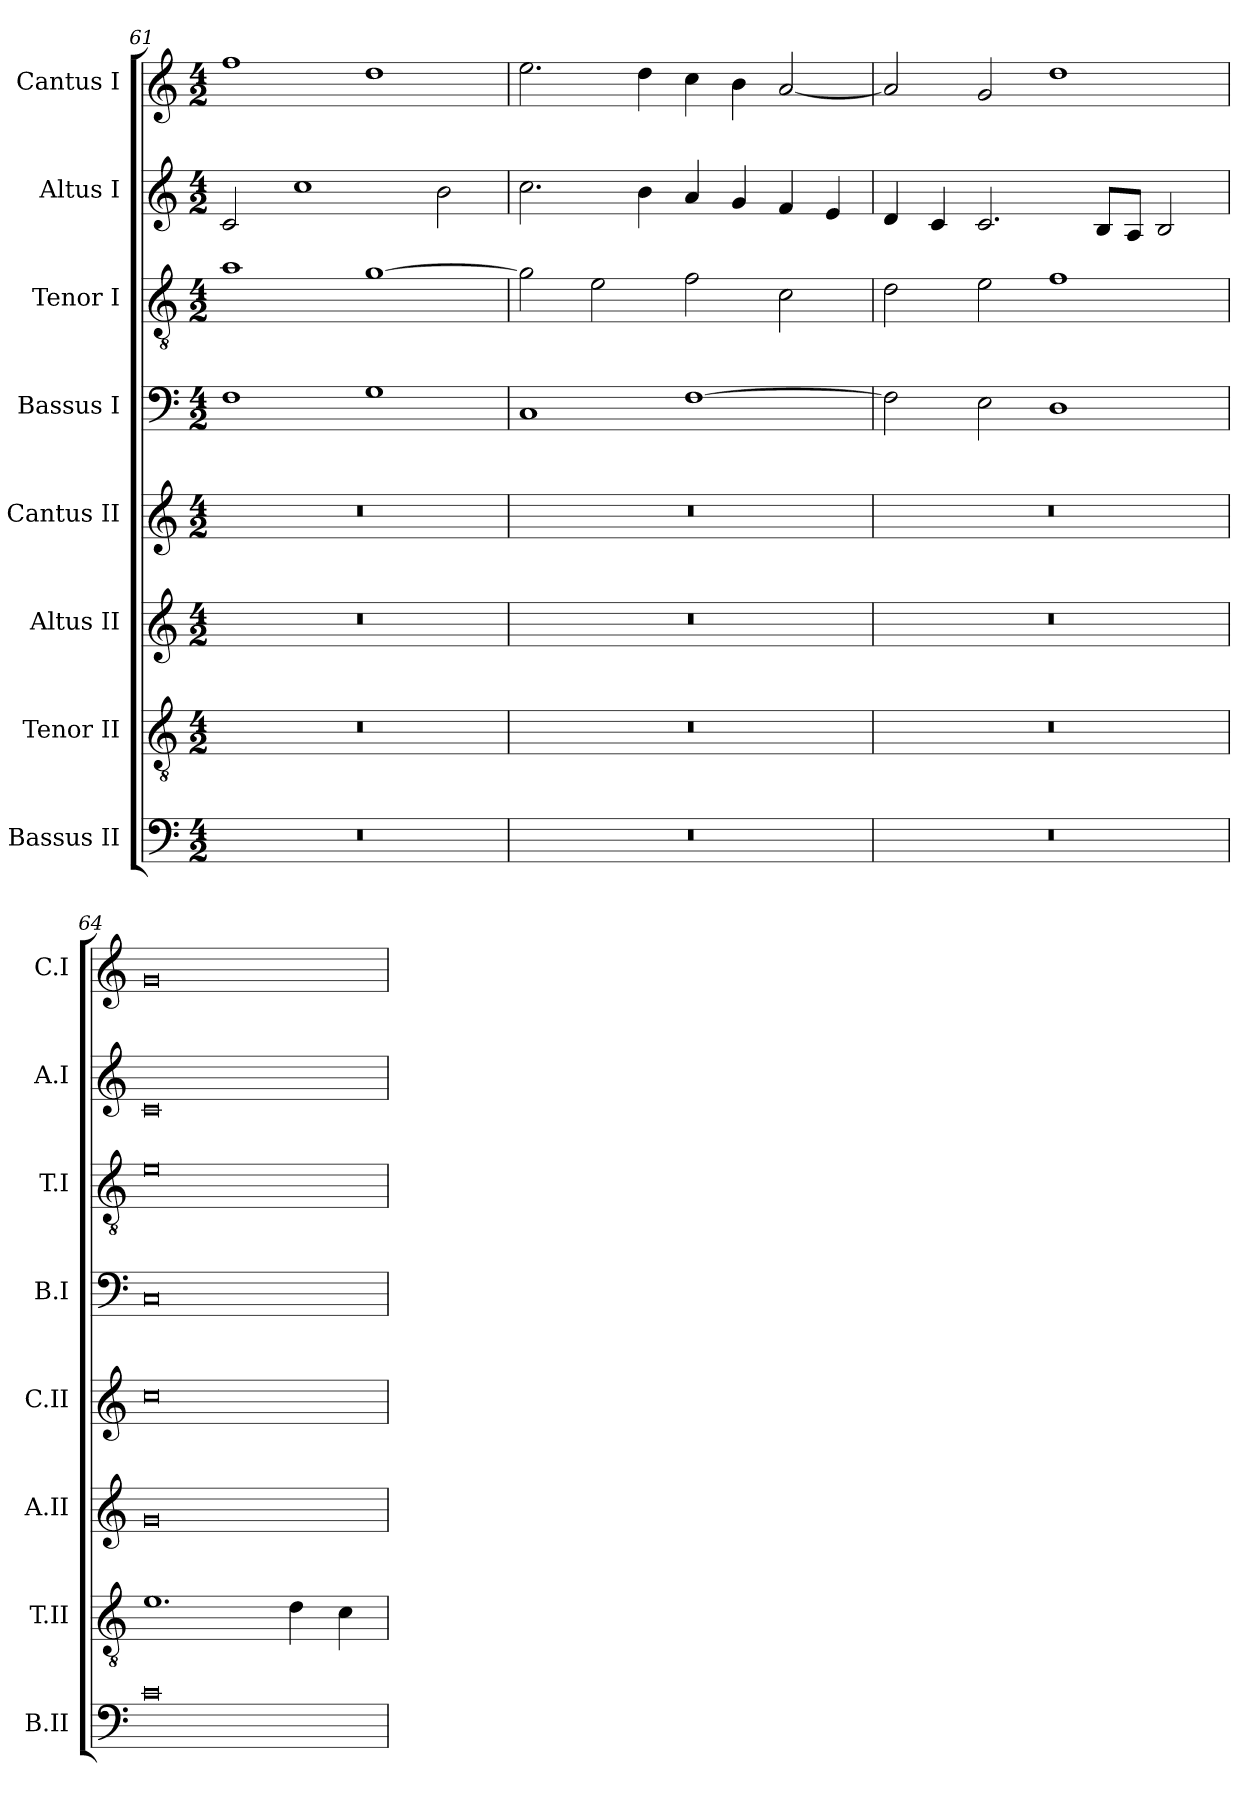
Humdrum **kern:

**kern	**kern	**kern	**kern	**kern	**kern	**kern	**kern
*part8	*part7	*part6	*part5	*part4	*part3	*part2	*part1
*staff8	*staff7	*staff6	*staff5	*staff4	*staff3	*staff2	*staff1
*I"Bassus II	*I"Tenor II	*I"Altus II	*I"Cantus II	*I"Bassus I	*I"Tenor I	*I"Altus I	*I"Cantus I
*I'B.II	*I'T.II	*I'A.II	*I'C.II	*I'B.I	*I'T.I	*I'A.I	*I'C.I
*clefF4	*clefGv2	*clefG2	*clefG2	*clefF4	*clefGv2	*clefG2	*clefG2
*	*ITrd7c12	*	*	*	*ITrd7c12	*	*
*k[]	*k[]	*k[]	*k[]	*k[]	*k[]	*k[]	*k[]
*C:	*C:	*C:	*C:	*C:	*C:	*C:	*C:
*M4/2	*M4/2	*M4/2	*M4/2	*M4/2	*M4/2	*M4/2	*M4/2
=61	=61	=61	=61	=61	=61	=61	=61
0r	0r	0r	0r	1F\	1A\	2c/	1ff\
.	.	.	.	.	.	1cc\	.
.	.	.	.	1G\	[1G\	.	1dd\
.	.	.	.	.	.	2b\	.
=62	=62	=62	=62	=62	=62	=62	=62
0r	0r	0r	0r	1C/	2G\]	2.cc\	2.ee\
.	.	.	.	.	2E\	.	.
.	.	.	.	.	.	4b\	4dd\
.	.	.	.	[1F\	2F\	4a/	4cc\
.	.	.	.	.	.	4g/	4b\
.	.	.	.	.	2C\	4f/	[2a/
.	.	.	.	.	.	4e/	.
=63	=63	=63	=63	=63	=63	=63	=63
0r	0r	0r	0r	2F\]	2D\	4d/	2a/]
.	.	.	.	.	.	4c/	.
.	.	.	.	2E\	2E\	2.c/	2g/
.	.	.	.	1D\	1F\	.	1dd\
.	.	.	.	.	.	8B/L	.
.	.	.	.	.	.	8A/J	.
.	.	.	.	.	.	2B/	.
=64	=64	=64	=64	=64	=64	=64	=64
0c\	1.E\	0g/	0cc\	0C/	0E\	0c/	0g/
.	4D\	.	.	.	.	.	.
.	4C\	.	.	.	.	.	.
=	=	=	=	=	=	=	=
*-	*-	*-	*-	*-	*-	*-	*-
